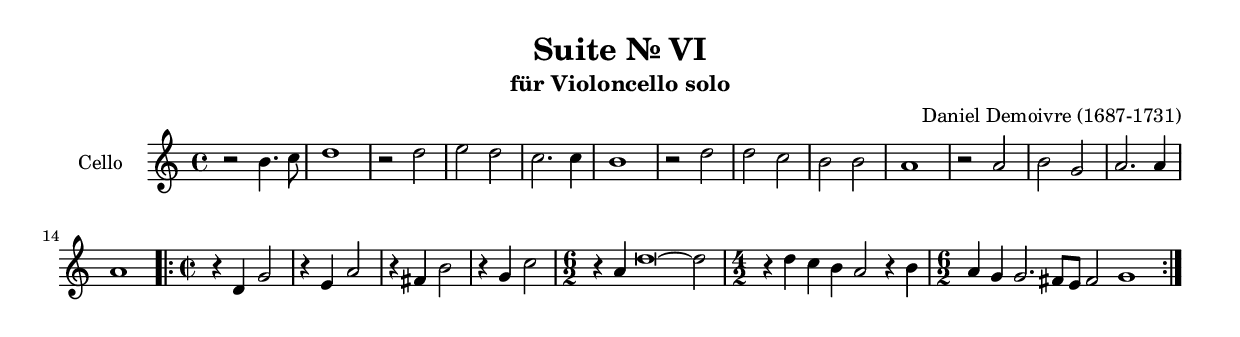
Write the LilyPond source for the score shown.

\version "2.14.2"
\include "deutsch.ly"

#(set-global-staff-size 17)

\header {
  title = "Suite Nr. VI"
  subtitle = "für Violoncello solo"
  composer = "Daniel Demoivre (1687-1731)"
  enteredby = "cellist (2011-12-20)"
}

voiceconsts = {
 \clef "tenor"
% \numericTimeSignature
 \compressFullBarRests
}

%minstr = "harpsichord"
%minstr = "clarinet"
%minstr = "accordion"
minstr = "bassoon"

iifour = { \bar "||" \partial 4 }

\include "v1.ily"

music = \new StaffGroup <<
      \new Staff {
	\set Staff.midiInstrument = \minstr
	\set Staff.instrumentName = #"Cello"
	\transpose d d { \va }
      }
>>

\book {
  \score {
    \music
    \layout {}
  }

  \score {
    \unfoldRepeats \music

    \midi {
      \context {
        \Score
      }
    }
  }
}
